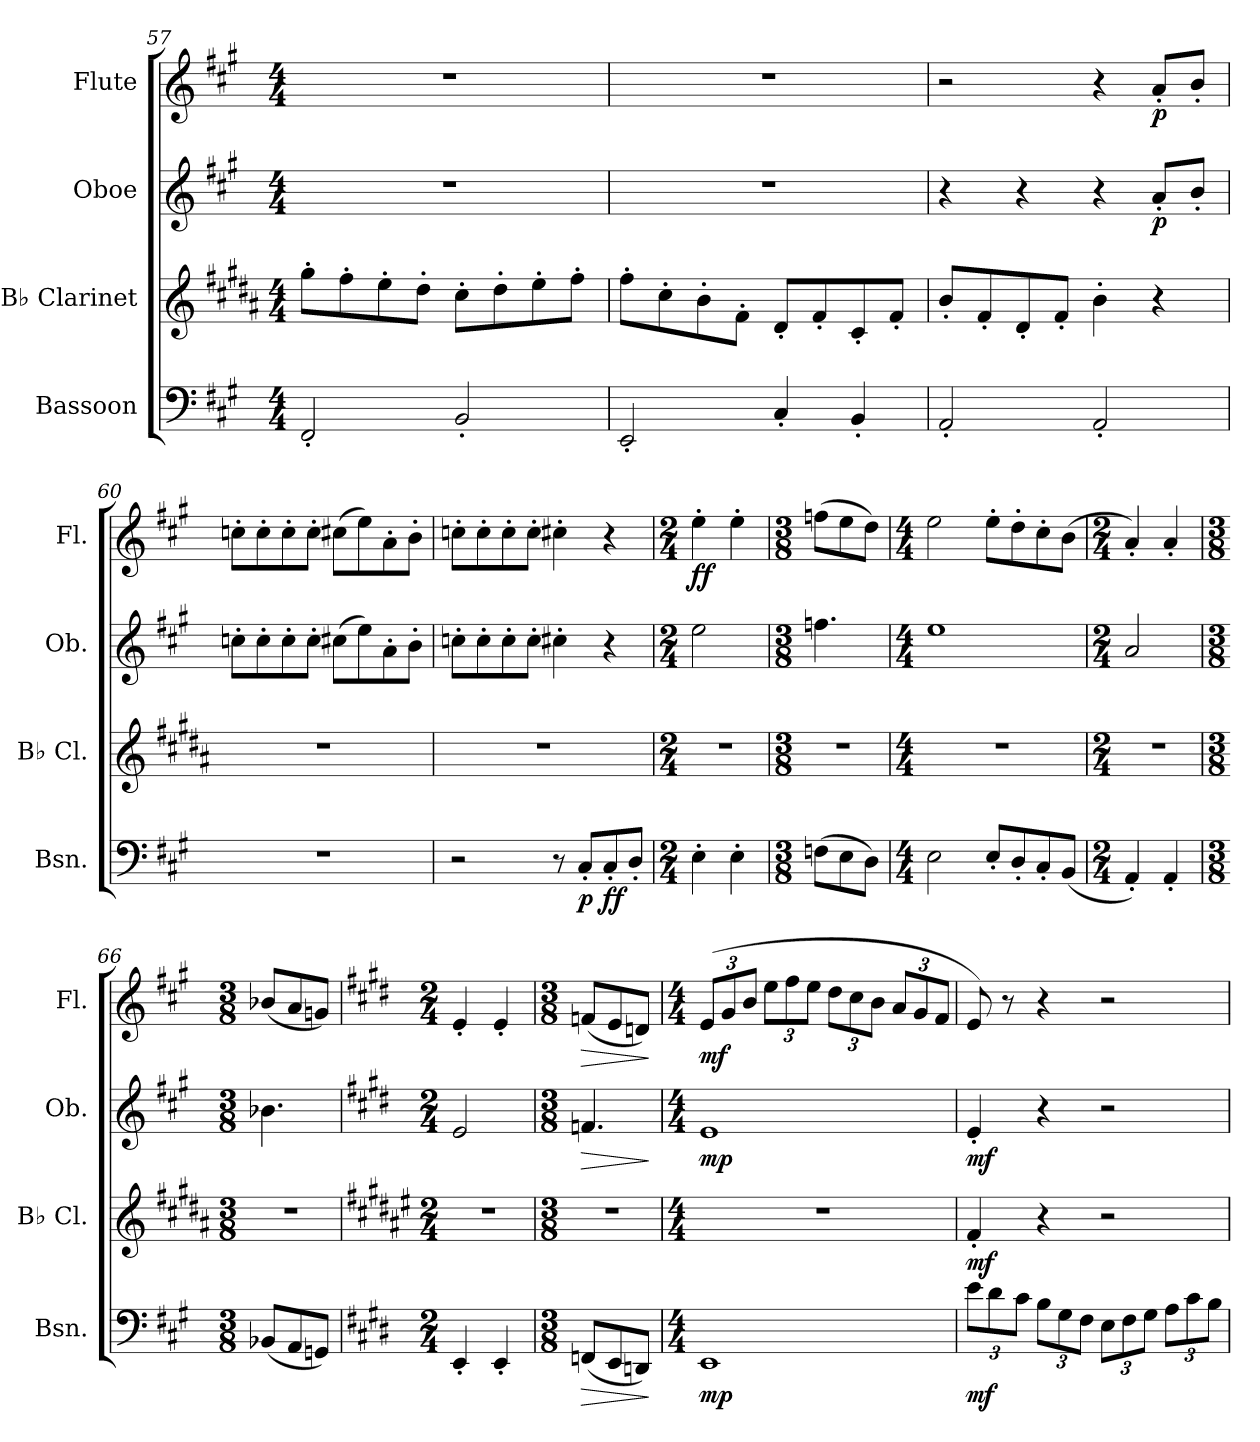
**kern	**dynam	**kern	**dynam	**kern	**dynam	**kern	**dynam
*part4	*part4	*part3	*part3	*part2	*part2	*part1	*part1
*staff4	*staff4	*staff3	*staff3	*staff2	*staff2	*staff1	*staff1
*I"Bassoon	*	*I"B♭ Clarinet	*	*I"Oboe	*	*I"Flute	*
*I'Bsn.	*	*I'B♭ Cl.	*	*I'Ob.	*	*I'Fl.	*
!!LO:PB:g=z
*clefF4	*	*clefG2	*	*clefG2	*	*clefG2	*
*	*	*ITrd1c2	*	*	*	*	*
*k[f#c#g#]	*	*k[f#c#g#]	*	*k[f#c#g#]	*	*k[f#c#g#]	*
*M4/4	*	*M4/4	*	*M4/4	*	*M4/4	*
=57	=57	=57	=57	=57	=57	=57	=57
2FF#'/	.	8ff#'\L	.	1r	.	1r	.
.	.	8ee'\	.	.	.	.	.
.	.	8dd'\	.	.	.	.	.
.	.	8cc#'\J	.	.	.	.	.
2BB'/	.	8b'\L	.	.	.	.	.
.	.	8cc#'\	.	.	.	.	.
.	.	8dd'\	.	.	.	.	.
.	.	8ee'\J	.	.	.	.	.
=58	=58	=58	=58	=58	=58	=58	=58
2EE'/	.	8ee'\L	.	1r	.	1r	.
.	.	8b'\	.	.	.	.	.
.	.	8a'\	.	.	.	.	.
.	.	8e'\J	.	.	.	.	.
4C#'/	.	8c#'/L	.	.	.	.	.
.	.	8e'/	.	.	.	.	.
4BB'/	.	8B'/	.	.	.	.	.
.	.	8e'/J	.	.	.	.	.
=59	=59	=59	=59	=59	=59	=59	=59
2AA'/	.	8a'/L	.	4r	.	2r	.
.	.	8e'/	.	.	.	.	.
.	.	8c#'/	.	4r	.	.	.
.	.	8e'/J	.	.	.	.	.
2AA'/	.	4a'\	.	4r	.	4r	.
!	!	!	!	!	!LO:DY:b	!	!LO:DY:b
.	.	4r	.	8a'/L	p	8a'/L	p
.	.	.	.	8b'/J	.	8b'/J	.
=60	=60	=60	=60	=60	=60	=60	=60
1r	.	1r	.	8ccn'\L	.	8ccn'\L	.
.	.	.	.	8cc'\	.	8cc'\	.
.	.	.	.	8cc'\	.	8cc'\	.
.	.	.	.	8cc'\J	.	8cc'\J	.
.	.	.	.	(>8cc#X\L	.	(>8cc#X\L	.
.	.	.	.	8ee\)	.	8ee\)	.
.	.	.	.	8a'\	.	8a'\	.
.	.	.	.	8b'\J	.	8b'\J	.
=61	=61	=61	=61	=61	=61	=61	=61
2r	.	1r	.	8ccn'\L	.	8ccn'\L	.
.	.	.	.	8cc'\	.	8cc'\	.
.	.	.	.	8cc'\	.	8cc'\	.
.	.	.	.	8cc'\J	.	8cc'\J	.
8r	.	.	.	4cc#X'\	.	4cc#X'\	.
!	!LO:DY:b	!	!	!	!	!	!
8C#'/L	p	.	.	.	.	.	.
!	!LO:DY:b	!	!	!	!	!	!
8C#'/	ff	.	.	4r	.	4r	.
8D'/J	.	.	.	.	.	.	.
!!LO:LB:g=z
=62	=62	=62	=62	=62	=62	=62	=62
*M2/4	*	*M2/4	*	*M2/4	*	*M2/4	*
!	!	!	!	!	!	!	!LO:DY:b
4E'\	.	2r	.	2ee\	.	4ee'\	ff
4E'\	.	.	.	.	.	4ee'\	.
=63	=63	=63	=63	=63	=63	=63	=63
*M3/8	*	*M3/8	*	*M3/8	*	*M3/8	*
(>8Fn\L	.	4.r	.	4.ffn\	.	(>8ffn\L	.
8E\	.	.	.	.	.	8ee\	.
8D\J)	.	.	.	.	.	8dd\J)	.
=64	=64	=64	=64	=64	=64	=64	=64
*M4/4	*	*M4/4	*	*M4/4	*	*M4/4	*
2E\	.	1r	.	1ee	.	2ee\	.
8E'/L	.	.	.	.	.	8ee'\L	.
8D'/	.	.	.	.	.	8dd'\	.
8C#'/	.	.	.	.	.	8cc#'\	.
(<8BB/J	.	.	.	.	.	(>8b\J	.
=65	=65	=65	=65	=65	=65	=65	=65
*M2/4	*	*M2/4	*	*M2/4	*	*M2/4	*
4AA'/)	.	2r	.	2a/	.	4a'/)	.
4AA'/	.	.	.	.	.	4a'/	.
=66	=66	=66	=66	=66	=66	=66	=66
*M3/8	*	*M3/8	*	*M3/8	*	*M3/8	*
(<8BB-X/L	.	4.r	.	4.b-X\	.	(<8b-X/L	.
8AA/	.	.	.	.	.	8a/	.
8GGn/J)	.	.	.	.	.	8gn/J)	.
=67	=67	=67	=67	=67	=67	=67	=67
*k[f#c#g#d#]	*	*k[f#c#g#d#]	*	*k[f#c#g#d#]	*	*k[f#c#g#d#]	*
*M2/4	*	*M2/4	*	*M2/4	*	*M2/4	*
4EE'/	.	2r	.	2e/	.	4e'/	.
4EE'/	.	.	.	.	.	4e'/	.
=68	=68	=68	=68	=68	=68	=68	=68
*M3/8	*	*M3/8	*	*M3/8	*	*M3/8	*
!	!LO:HP:b	!	!	!	!LO:HP:b	!	!LO:HP:b
(<8FFn/L	>	4.r	.	4.fn/	>	(<8fn/L	>
8EE/	.	.	.	.	.	8e/	.
8DDn/J)	.	.	.	.	.	8dn/J)	.
.	]	.	.	.	]	.	]
!!LO:LB:g=z
=69	=69	=69	=69	=69	=69	=69	=69
*M4/4	*	*M4/4	*	*M4/4	*	*M4/4	*
*	*	*	*	*	*	*Xbrackettup	*
!	!LO:DY:b	!	!	!	!LO:DY:b	!	!LO:DY:b
1EE	mp	1r	.	1e	mp	(>12e/L	mf
.	.	.	.	.	.	12g#/	.
.	.	.	.	.	.	12b/J	.
.	.	.	.	.	.	12ee\L	.
.	.	.	.	.	.	12ff#\	.
.	.	.	.	.	.	12ee\J	.
.	.	.	.	.	.	12dd#\L	.
.	.	.	.	.	.	12cc#\	.
.	.	.	.	.	.	12b\J	.
.	.	.	.	.	.	12a/L	.
.	.	.	.	.	.	12g#/	.
.	.	.	.	.	.	12f#/J	.
=70	=70	=70	=70	=70	=70	=70	=70
*Xbrackettup	*	*	*	*	*	*	*
!	!LO:DY:b	!	!LO:DY:b	!	!LO:DY:b	!	!
12e\L	mf	4e'/	mf	4e'/	mf	8e/)	.
12d#\	.	.	.	.	.	.	.
.	.	.	.	.	.	8r	.
12c#\J	.	.	.	.	.	.	.
12B\L	.	4r	.	4r	.	4r	.
12G#\	.	.	.	.	.	.	.
12F#\J	.	.	.	.	.	.	.
12E\L	.	2r	.	2r	.	2r	.
12F#\	.	.	.	.	.	.	.
12G#\J	.	.	.	.	.	.	.
12A\L	.	.	.	.	.	.	.
12c#\	.	.	.	.	.	.	.
12B\J	.	.	.	.	.	.	.
=	=	=	=	=	=	=	=
*-	*-	*-	*-	*-	*-	*-	*-
